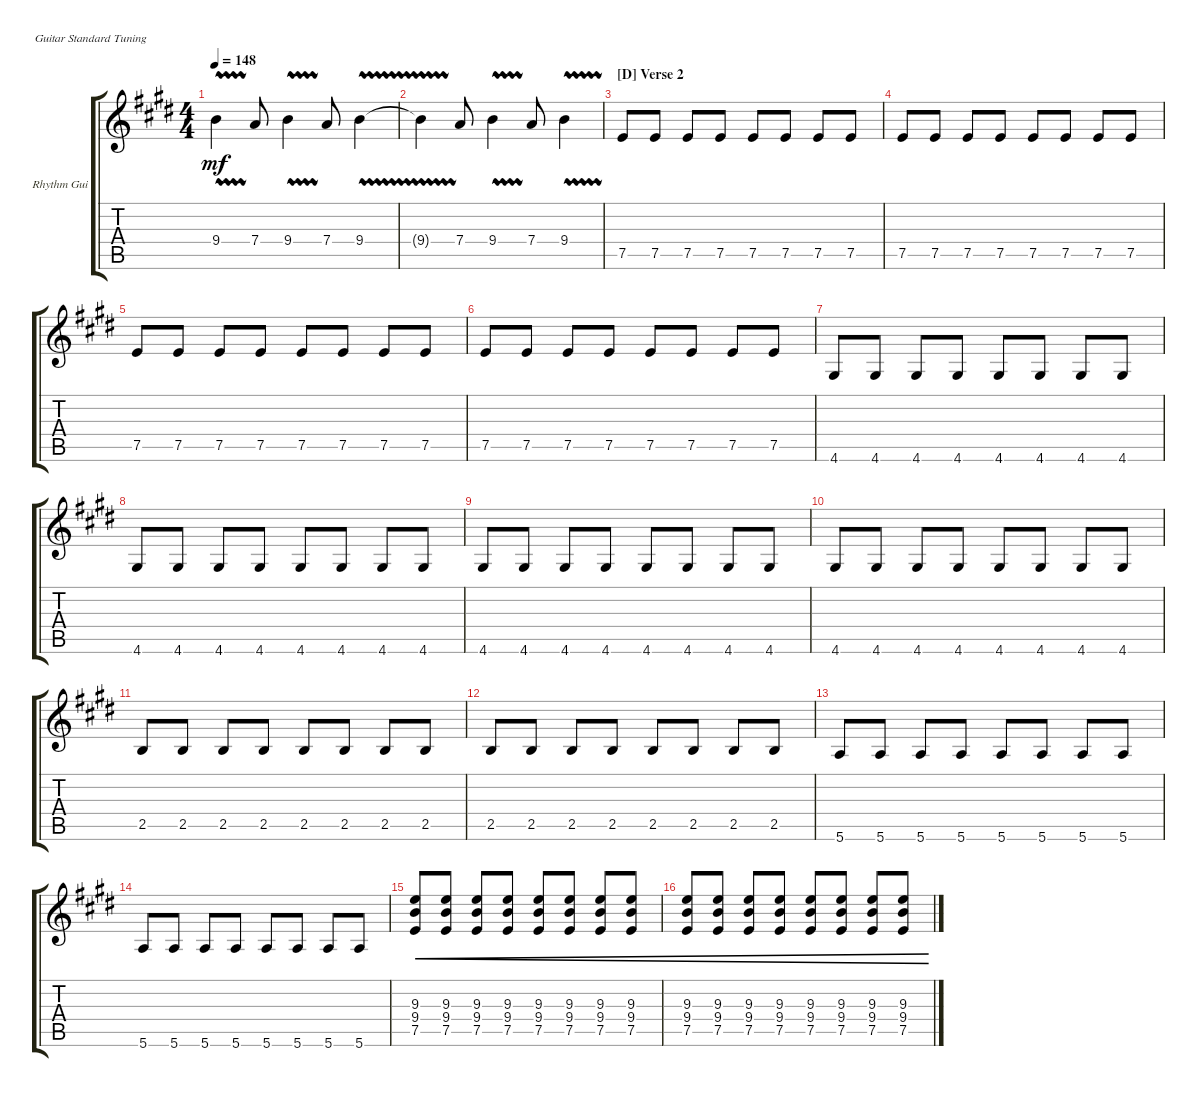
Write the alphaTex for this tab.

\bracketExtendMode groupsimilarinstruments
\firstSystemTrackNameOrientation horizontal
\otherSystemsTrackNameOrientation horizontal
\track ("Rhythm Guitar" "Rhythm Gui") {instrument electricguitarclean}
\staff {score tabs}
\tuning (E4 B3 G3 D3 A2 E2)
\ts (4 4)
\tempo 148
\clef g2
\scale
0.333333
\ks e
9.4{vw t}.4{dy mf} 7.4.8 9.4{vw}.4 7.4.8 9.4{vw}.4 |
\scale
0.333333 9.4{vw t}.4 7.4.8 9.4{vw}.4 7.4.8 9.4{vw}.4 |
\section ("D" "Verse 2")
\scale
0.333333 7.5.8 7.5.8 7.5.8 7.5.8 7.5.8 7.5.8 7.5.8 7.5.8 |
\scale
0.333333 7.5.8 7.5.8 7.5.8 7.5.8 7.5.8 7.5.8 7.5.8 7.5.8 |
\scale
0.333333 7.5.8 7.5.8 7.5.8 7.5.8 7.5.8 7.5.8 7.5.8 7.5.8 |
\scale
0.333333 7.5.8 7.5.8 7.5.8 7.5.8 7.5.8 7.5.8 7.5.8 7.5.8 |
4.6.8 4.6.8 4.6.8 4.6.8 4.6.8 4.6.8 4.6.8 4.6.8 |
4.6.8 4.6.8 4.6.8 4.6.8 4.6.8 4.6.8 4.6.8 4.6.8 |
4.6.8 4.6.8 4.6.8 4.6.8 4.6.8 4.6.8 4.6.8 4.6.8 |
4.6.8 4.6.8 4.6.8 4.6.8 4.6.8 4.6.8 4.6.8 4.6.8 |
2.5.8 2.5.8 2.5.8 2.5.8 2.5.8 2.5.8 2.5.8 2.5.8 |
2.5.8 2.5.8 2.5.8 2.5.8 2.5.8 2.5.8 2.5.8 2.5.8 |
\scale
0.333333 5.6.8 5.6.8 5.6.8 5.6.8 5.6.8 5.6.8 5.6.8 5.6.8 |
\scale
0.333333 5.6.8 5.6.8 5.6.8 5.6.8 5.6.8 5.6.8 5.6.8 5.6.8 |
\scale
0.333333 (7.5 9.4 9.3).8{cre} (7.5 9.4 9.3).8{cre} (7.5 9.4 9.3).8{cre} (7.5 9.4 9.3).8{cre} (7.5 9.4 9.3).8{cre} (7.5 9.4 9.3).8{cre} (7.5 9.4 9.3).8{cre} (7.5 9.4 9.3).8{cre} |
\scale
0.333333 (7.5 9.4 9.3).8{cre} (7.5 9.4 9.3).8{cre} (7.5 9.4 9.3).8{cre} (7.5 9.4 9.3).8{cre} (7.5 9.4 9.3).8{cre} (7.5 9.4 9.3).8{cre} (7.5 9.4 9.3).8{cre} (7.5 9.4 9.3).8{cre}
